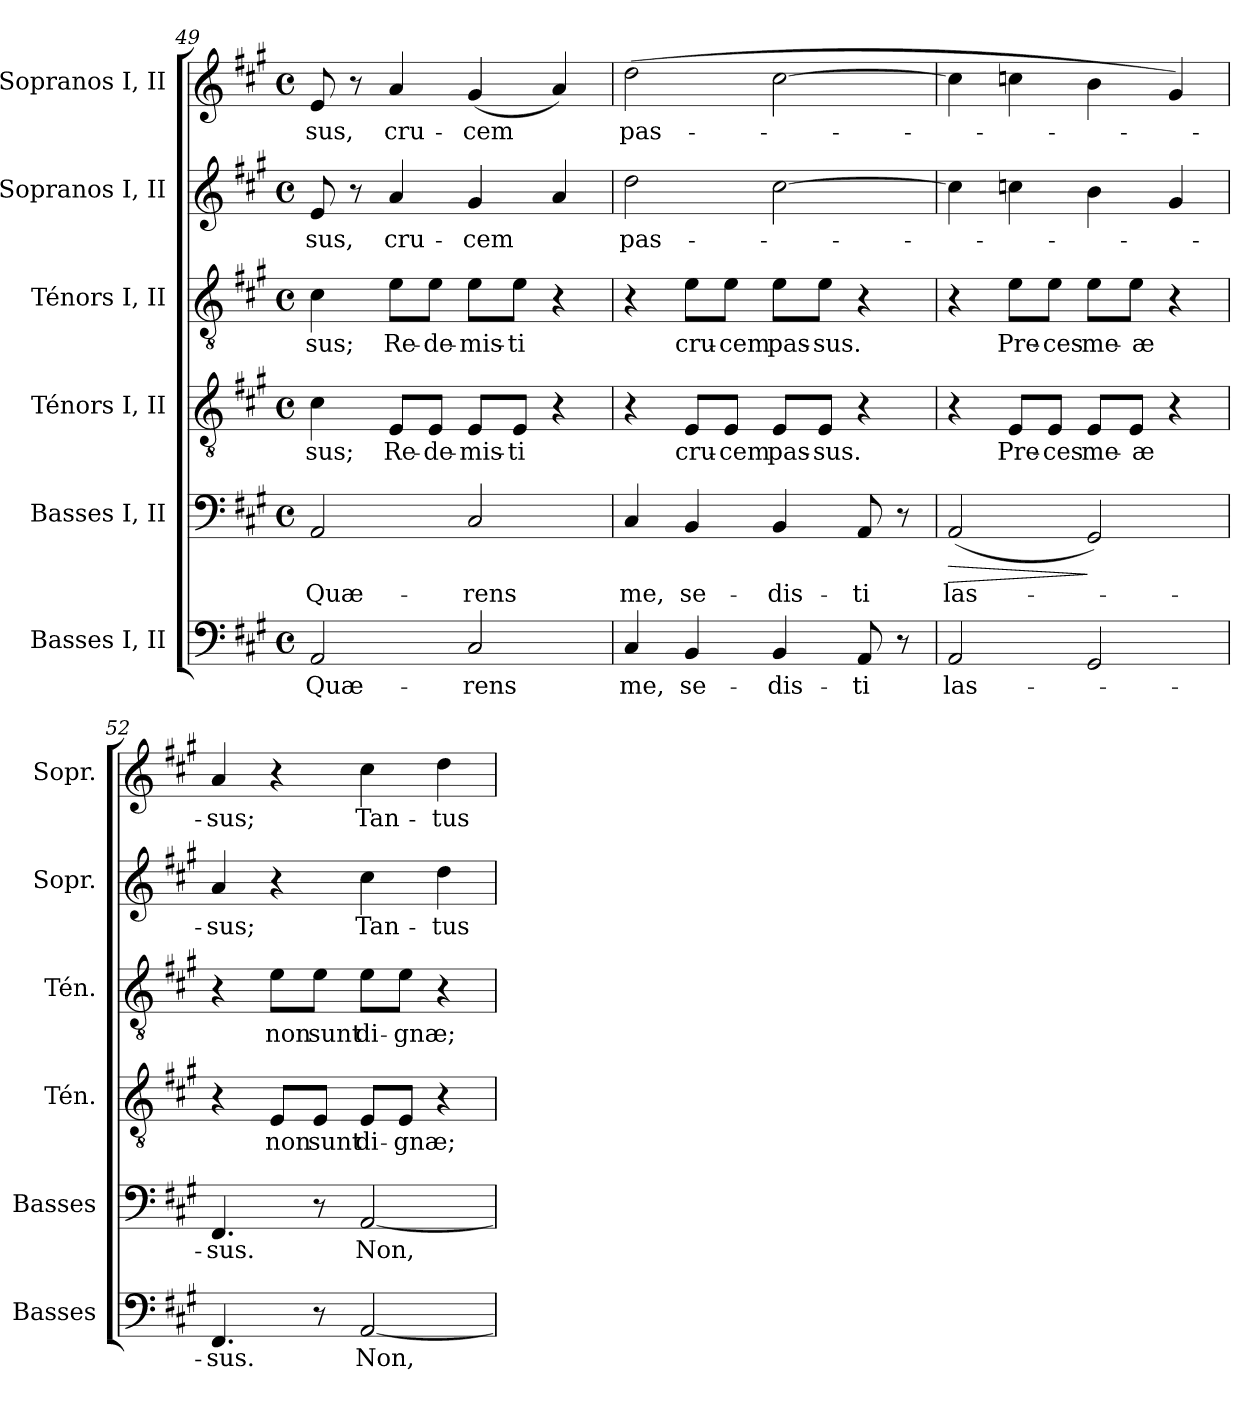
**kern	**text	**kern	**text	**dynam	**kern	**text	**kern	**text	**kern	**text	**kern	**text
*part6	*part6	*part5	*part5	*part5	*part4	*part4	*part3	*part3	*part2	*part2	*part1	*part1
*staff6	*staff6	*staff5	*staff5	*staff5	*staff4	*staff4	*staff3	*staff3	*staff2	*staff2	*staff1	*staff1
*I"Basses     I, II	*	*I"Basses     I, II	*	*	*I"Ténors     I, II	*	*I"Ténors     I, II	*	*I"Sopranos I, II	*	*I"Sopranos I, II	*
*I'Basses	*	*I'Basses	*	*	*I'Tén.	*	*I'Tén.	*	*I'Sopr.	*	*I'Sopr.	*
!!LO:LB:g=z
*clefF4	*	*clefF4	*	*	*clefGv2	*	*clefGv2	*	*clefG2	*	*clefG2	*
*	*	*	*	*	*ITrd7c12	*	*ITrd7c12	*	*	*	*	*
*k[f#c#g#]	*	*k[f#c#g#]	*	*	*k[f#c#g#]	*	*k[f#c#g#]	*	*k[f#c#g#]	*	*k[f#c#g#]	*
*A:	*	*A:	*	*	*A:	*	*A:	*	*A:	*	*A:	*
*M4/4	*	*M4/4	*	*	*M4/4	*	*M4/4	*	*M4/4	*	*M4/4	*
*met(c)	*	*met(c)	*	*	*met(c)	*	*met(c)	*	*met(c)	*	*met(c)	*
=49	=49	=49	=49	=49	=49	=49	=49	=49	=49	=49	=49	=49
!	!LO:LY:b:color=#000000	!	!	!	!	!	!	!	!	!	!	!
!	!	!	!LO:LY:b:color=#000000	!	!	!	!	!	!	!	!	!
!	!	!	!	!	!	!LO:LY:b:color=#000000	!	!	!	!	!	!
!	!	!	!	!	!	!	!	!LO:LY:b:color=#000000	!	!	!	!
!	!	!	!	!	!	!	!	!	!	!LO:LY:b:color=#000000	!	!
!	!	!	!	!	!	!	!	!	!	!	!	!LO:LY:b:color=#000000
2AAi/	Quæ-	2AAi/	Quæ-	.	4C#i\	-sus;	4C#i\	-sus;	8ei/	-sus,	8ei/	-sus,
.	.	.	.	.	.	.	.	.	8r	.	8r	.
!	!	!	!	!	!	!LO:LY:b:color=#000000	!	!	!	!	!	!
!	!	!	!	!	!	!	!	!LO:LY:b:color=#000000	!	!	!	!
!	!	!	!	!	!	!	!	!	!	!LO:LY:b:color=#000000	!	!
!	!	!	!	!	!	!	!	!	!	!	!	!LO:LY:b:color=#000000
.	.	.	.	.	8EEi/L	Re-	8Ei\L	Re-	4ai/	cru-	4ai/	cru-
!	!	!	!	!	!	!LO:LY:b:color=#000000	!	!	!	!	!	!
!	!	!	!	!	!	!	!	!LO:LY:b:color=#000000	!	!	!	!
.	.	.	.	.	8EEi/J	-de-	8Ei\J	-de-	.	.	.	.
!	!LO:LY:b:color=#000000	!	!	!	!	!	!	!	!	!	!	!
!	!	!	!LO:LY:b:color=#000000	!	!	!	!	!	!	!	!	!
!	!	!	!	!	!	!LO:LY:b:color=#000000	!	!	!	!	!	!
!	!	!	!	!	!	!	!	!LO:LY:b:color=#000000	!	!	!	!
!	!	!	!	!	!	!	!	!	!	!LO:LY:b:color=#000000	!	!
!	!	!	!	!	!	!	!	!	!	!	!	!LO:LY:b:color=#000000
2C#i/	-rens	2C#i/	-rens	.	8EEi/L	-mis-	8Ei\L	-mis-	4g#i/	-cem	(4g#i/	-cem
!	!	!	!	!	!	!LO:LY:b:color=#000000	!	!	!	!	!	!
!	!	!	!	!	!	!	!	!LO:LY:b:color=#000000	!	!	!	!
.	.	.	.	.	8EEi/J	-ti	8Ei\J	-ti	.	.	.	.
.	.	.	.	.	4r	.	4r	.	4ai/	.	4ai/)	.
=50	=50	=50	=50	=50	=50	=50	=50	=50	=50	=50	=50	=50
!	!LO:LY:b:color=#000000	!	!	!	!	!	!	!	!	!	!	!
!	!	!	!LO:LY:b:color=#000000	!	!	!	!	!	!	!	!	!
!	!	!	!	!	!	!	!	!	!	!LO:LY:b:color=#000000	!	!
!	!	!	!	!	!	!	!	!	!	!	!	!LO:LY:b:color=#000000
4C#i/	me,	4C#i/	me,	.	4r	.	4r	.	2ddi\	pas-	(2ddi\	pas-
!	!LO:LY:b:color=#000000	!	!	!	!	!	!	!	!	!	!	!
!	!	!	!LO:LY:b:color=#000000	!	!	!	!	!	!	!	!	!
!	!	!	!	!	!	!LO:LY:b:color=#000000	!	!	!	!	!	!
!	!	!	!	!	!	!	!	!LO:LY:b:color=#000000	!	!	!	!
4BBi/	se-	4BBi/	se-	.	8EEi/L	cru-	8Ei\L	cru-	.	.	.	.
!	!	!	!	!	!	!LO:LY:b:color=#000000	!	!	!	!	!	!
!	!	!	!	!	!	!	!	!LO:LY:b:color=#000000	!	!	!	!
.	.	.	.	.	8EEi/J	-cem	8Ei\J	-cem	.	.	.	.
!	!LO:LY:b:color=#000000	!	!	!	!	!	!	!	!	!	!	!
!	!	!	!LO:LY:b:color=#000000	!	!	!	!	!	!	!	!	!
!	!	!	!	!	!	!LO:LY:b:color=#000000	!	!	!	!	!	!
!	!	!	!	!	!	!	!	!LO:LY:b:color=#000000	!	!	!	!
4BBi/	-dis-	4BBi/	-dis-	.	8EEi/L	pas-	8Ei\L	pas-	[>2cc#i\	.	[>2cc#i\	.
!	!	!	!	!	!	!LO:LY:b:color=#000000	!	!	!	!	!	!
!	!	!	!	!	!	!	!	!LO:LY:b:color=#000000	!	!	!	!
.	.	.	.	.	8EEi/J	-sus.	8Ei\J	-sus.	.	.	.	.
!	!LO:LY:b:color=#000000	!	!	!	!	!	!	!	!	!	!	!
!	!	!	!LO:LY:b:color=#000000	!	!	!	!	!	!	!	!	!
8AAi/	-ti	8AAi/	-ti	.	4r	.	4r	.	.	.	.	.
8r	.	8r	.	.	.	.	.	.	.	.	.	.
=51	=51	=51	=51	=51	=51	=51	=51	=51	=51	=51	=51	=51
!	!LO:LY:b:color=#000000	!	!	!	!	!	!	!	!	!	!	!
!	!	!	!LO:LY:b:color=#000000	!LO:HP:b	!	!	!	!	!	!	!	!
2AAi/	las-	(2AAi/	las-	>	4r	.	4r	.	4cc#i\]	.	4cc#i\]	.
!	!	!	!	!	!	!LO:LY:b:color=#000000	!	!	!	!	!	!
!	!	!	!	!	!	!	!	!LO:LY:b:color=#000000	!	!	!	!
.	.	.	.	.	8EEi/L	Pre-	8Ei\L	Pre-	4ccni\	.	4ccni\	.
!	!	!	!	!	!	!LO:LY:b:color=#000000	!	!	!	!	!	!
!	!	!	!	!	!	!	!	!LO:LY:b:color=#000000	!	!	!	!
.	.	.	.	.	8EEi/J	-ces	8Ei\J	-ces	.	.	.	.
!	!	!	!	!	!	!LO:LY:b:color=#000000	!	!	!	!	!	!
!	!	!	!	!	!	!	!	!LO:LY:b:color=#000000	!	!	!	!
2GG#i/	.	2GG#i/)	.	] ] ]	8EEi/L	me-	8Ei\L	me-	4bi\	.	4bi\	.
!	!	!	!	!	!	!LO:LY:b:color=#000000	!	!	!	!	!	!
!	!	!	!	!	!	!	!	!LO:LY:b:color=#000000	!	!	!	!
.	.	.	.	.	8EEi/J	-æ	8Ei\J	-æ	.	.	.	.
.	.	.	.	.	4r	.	4r	.	4g#i/	.	4g#i/)	.
!!LO:PB:g=z
=52	=52	=52	=52	=52	=52	=52	=52	=52	=52	=52	=52	=52
!	!LO:LY:b:color=#000000	!	!	!	!	!	!	!	!	!	!	!
!	!	!	!LO:LY:b:color=#000000	!	!	!	!	!	!	!	!	!
!	!	!	!	!	!	!	!	!	!	!LO:LY:b:color=#000000	!	!
!	!	!	!	!	!	!	!	!	!	!	!	!LO:LY:b:color=#000000
4.FF#i/	-sus.	4.FF#i/	-sus.	.	4r	.	4r	.	4ai/	-sus;	4ai/	-sus;
!	!	!	!	!	!	!LO:LY:b:color=#000000	!	!	!	!	!	!
!	!	!	!	!	!	!	!	!LO:LY:b:color=#000000	!	!	!	!
.	.	.	.	.	8EEi/L	non	8Ei\L	non	4r	.	4r	.
!	!	!	!	!	!	!LO:LY:b:color=#000000	!	!	!	!	!	!
!	!	!	!	!	!	!	!	!LO:LY:b:color=#000000	!	!	!	!
8r	.	8r	.	.	8EEi/J	sunt	8Ei\J	sunt	.	.	.	.
!	!LO:LY:b:color=#000000	!	!	!	!	!	!	!	!	!	!	!
!	!	!	!LO:LY:b:color=#000000	!	!	!	!	!	!	!	!	!
!	!	!	!	!	!	!LO:LY:b:color=#000000	!	!	!	!	!	!
!	!	!	!	!	!	!	!	!LO:LY:b:color=#000000	!	!	!	!
!	!	!	!	!	!	!	!	!	!	!LO:LY:b:color=#000000	!	!
!	!	!	!	!	!	!	!	!	!	!	!	!LO:LY:b:color=#000000
[<2AAi/	Non,	[<2AAi/	Non,	.	8EEi/L	di-	8Ei\L	di-	4cc#i\	Tan-	4cc#i\	Tan-
!	!	!	!	!	!	!LO:LY:b:color=#000000	!	!	!	!	!	!
!	!	!	!	!	!	!	!	!LO:LY:b:color=#000000	!	!	!	!
.	.	.	.	.	8EEi/J	-gnæ;	8Ei\J	-gnæ;	.	.	.	.
!	!	!	!	!	!	!	!	!	!	!LO:LY:b:color=#000000	!	!
!	!	!	!	!	!	!	!	!	!	!	!	!LO:LY:b:color=#000000
.	.	.	.	.	4r	.	4r	.	4ddi\	-tus	4ddi\	-tus
=	=	=	=	=	=	=	=	=	=	=	=	=
*-	*-	*-	*-	*-	*-	*-	*-	*-	*-	*-	*-	*-
